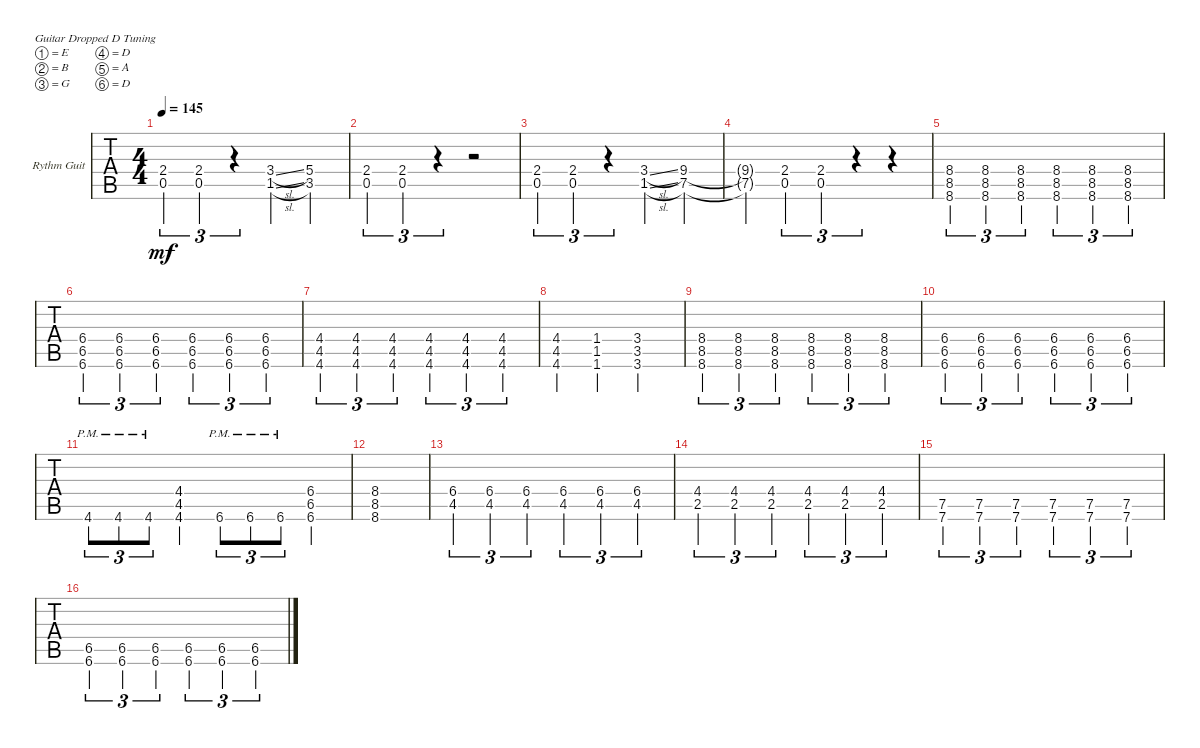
\defaultSystemsLayout 4
\bracketExtendMode groupsimilarinstruments
\firstSystemTrackNameOrientation horizontal
\otherSystemsTrackNameOrientation horizontal
\track ("Rythm Guitar" "Rythm Guit") {instrument distortionguitar}
\staff {tabs}
\tuning (E4 B3 G3 D3 A2 D2)
\ts (4 4)
\tempo 145
\clef g2
\ks c
(2.4 0.5).4{tu (3 2) dy mf} (0.5 2.4).4{tu (3 2)} r.4{tu (3 2)} (3.4{sl} 1.5{sl}).4 (3.5 5.4).4 |
(0.5 2.4).4{tu (3 2)} (0.5 2.4).4{tu (3 2)} r.4{tu (3 2)} r.2 |
(2.4 0.5).4{tu (3 2)} (0.5 2.4).4{tu (3 2)} r.4{tu (3 2)} (3.4{sl} 1.5{sl}).4 (7.5 9.4).4 |
(9.4{t} 7.5{t}).4 (0.5 2.4).4{tu (3 2)} (0.5 2.4).4{tu (3 2)} r.4{tu (3 2)} r.4 |
(8.5{ten} 8.4{ten} 8.6).4{tu (3 2)} (8.5{ten} 8.4{ten} 8.6).4{tu (3 2)} (8.5{ten} 8.4{ten} 8.6).4{tu (3 2)} (8.5{ten} 8.4{ten} 8.6).4{tu (3 2)} (8.5{ten} 8.4{ten} 8.6).4{tu (3 2)} (8.5{ten} 8.4{ten} 8.6).4{tu (3 2)} |
(6.5{ten} 6.4{ten} 6.6).4{tu (3 2)} (6.5{ten} 6.4{ten} 6.6).4{tu (3 2)} (6.5{ten} 6.4{ten} 6.6).4{tu (3 2)} (6.5{ten} 6.4{ten} 6.6).4{tu (3 2)} (6.5{ten} 6.4{ten} 6.6).4{tu (3 2)} (6.5{ten} 6.4{ten} 6.6).4{tu (3 2)} |
(4.5{ten} 4.4{ten} 4.6).4{tu (3 2)} (4.5{ten} 4.4{ten} 4.6).4{tu (3 2)} (4.5{ten} 4.4{ten} 4.6).4{tu (3 2)} (4.5{ten} 4.4{ten} 4.6).4{tu (3 2)} (4.5{ten} 4.4{ten} 4.6).4{tu (3 2)} (4.5{ten} 4.4{ten} 4.6).4{tu (3 2)} |
(4.6 4.5 4.4).4 (1.6 1.5 1.4).4 (3.4 3.5 3.6).2 |
(8.5{ten} 8.4{ten} 8.6).4{tu (3 2)} (8.5{ten} 8.4{ten} 8.6).4{tu (3 2)} (8.5{ten} 8.4{ten} 8.6).4{tu (3 2)} (8.5{ten} 8.4{ten} 8.6).4{tu (3 2)} (8.5{ten} 8.4{ten} 8.6).4{tu (3 2)} (8.5{ten} 8.4{ten} 8.6).4{tu (3 2)} |
(6.5{ten} 6.4{ten} 6.6).4{tu (3 2)} (6.5{ten} 6.4{ten} 6.6).4{tu (3 2)} (6.5{ten} 6.4{ten} 6.6).4{tu (3 2)} (6.5{ten} 6.4{ten} 6.6).4{tu (3 2)} (6.5{ten} 6.4{ten} 6.6).4{tu (3 2)} (6.5{ten} 6.4{ten} 6.6).4{tu (3 2)} |
4.6{pm}.8{tu (3 2)} 4.6{pm}.8{tu (3 2)} 4.6{pm}.8{tu (3 2)} (4.6 4.5 4.4).4 6.6{pm}.8{tu (3 2)} 6.6{pm}.8{tu (3 2)} 6.6{pm}.8{tu (3 2)} (6.6 6.4 6.5).4 |
(8.4 8.5 8.6).1 |
(4.5 6.4).4{tu (3 2)} (4.5 6.4).4{tu (3 2)} (4.5 6.4).4{tu (3 2)} (4.5 6.4).4{tu (3 2)} (4.5 6.4).4{tu (3 2)} (4.5 6.4).4{tu (3 2)} |
(2.5 4.4).4{tu (3 2)} (2.5 4.4).4{tu (3 2)} (2.5 4.4).4{tu (3 2)} (2.5 4.4).4{tu (3 2)} (2.5 4.4).4{tu (3 2)} (2.5 4.4).4{tu (3 2)} |
(7.5{ten} 7.6).4{tu (3 2)} (7.5{ten} 7.6).4{tu (3 2)} (7.5{ten} 7.6).4{tu (3 2)} (7.5{ten} 7.6).4{tu (3 2)} (7.5{ten} 7.6).4{tu (3 2)} (7.5{ten} 7.6).4{tu (3 2)} |
(6.5{ten} 6.6).4{tu (3 2)} (6.5{ten} 6.6).4{tu (3 2)} (6.5{ten} 6.6).4{tu (3 2)} (6.5{ten} 6.6).4{tu (3 2)} (6.5{ten} 6.6).4{tu (3 2)} (6.5{ten} 6.6).4{tu (3 2)}
